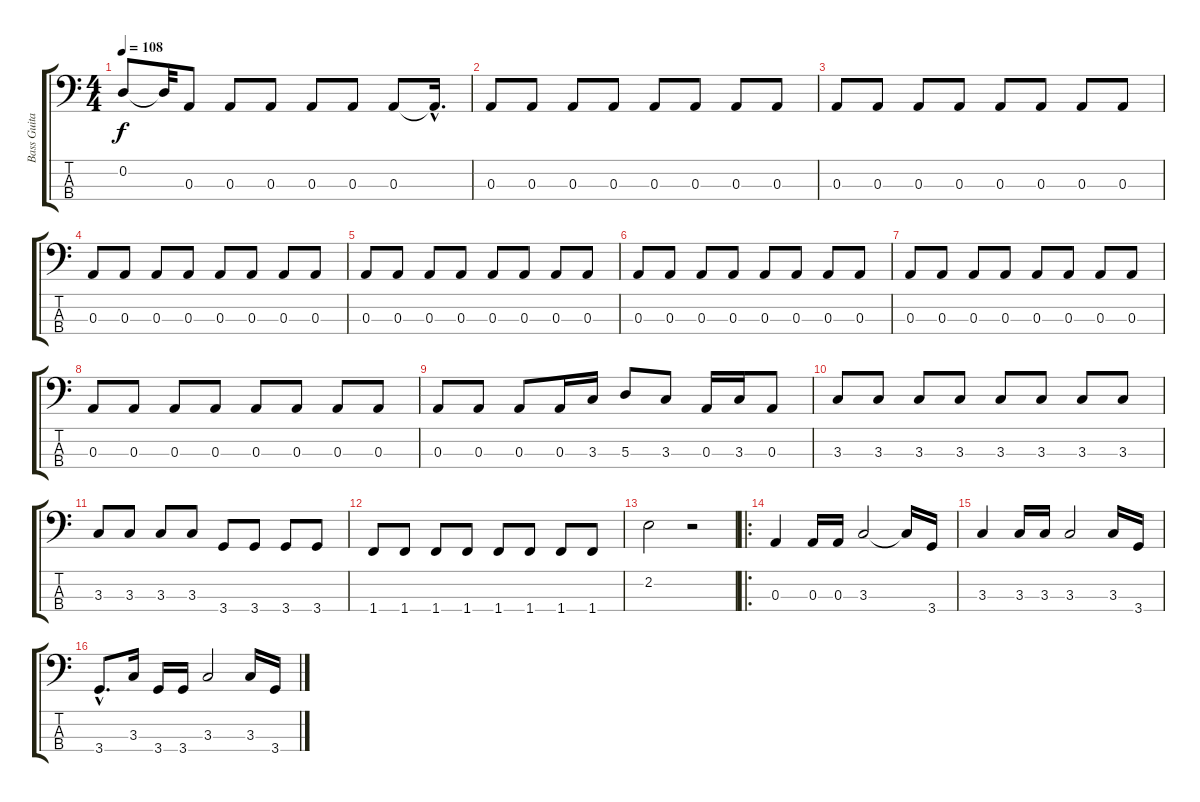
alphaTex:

\track ("Bass Guitar" "Bass Guita") {instrument synthbass2}
\staff {score tabs}
\tuning (G2 D2 A1 E1) {hide}
\ts (4 4)
\tempo 108
\clef f4
\ks c
0.2.8{dy f} 0.2{t}.32 0.3.8 0.3.8 0.3.8 0.3.8 0.3.8 0.3.8 0.3{hac t}.16{d} |
0.3.8 0.3.8 0.3.8 0.3.8 0.3.8 0.3.8 0.3.8 0.3.8 |
0.3.8 0.3.8 0.3.8 0.3.8 0.3.8 0.3.8 0.3.8 0.3.8 |
0.3.8 0.3.8 0.3.8 0.3.8 0.3.8 0.3.8 0.3.8 0.3.8 |
0.3.8 0.3.8 0.3.8 0.3.8 0.3.8 0.3.8 0.3.8 0.3.8 |
0.3.8 0.3.8 0.3.8 0.3.8 0.3.8 0.3.8 0.3.8 0.3.8 |
0.3.8 0.3.8 0.3.8 0.3.8 0.3.8 0.3.8 0.3.8 0.3.8 |
0.3.8 0.3.8 0.3.8 0.3.8 0.3.8 0.3.8 0.3.8 0.3.8 |
0.3.8 0.3.8 0.3.8 0.3.16 3.3.16 5.3.8 3.3.8 0.3.16 3.3.16 0.3.8 |
3.3.8 3.3.8 3.3.8 3.3.8 3.3.8 3.3.8 3.3.8 3.3.8 |
3.3.8 3.3.8 3.3.8 3.3.8 3.4.8 3.4.8 3.4.8 3.4.8 |
1.4.8 1.4.8 1.4.8 1.4.8 1.4.8 1.4.8 1.4.8 1.4.8 |
2.2.2 r.2 |
\ro
0.3.4 0.3.16 0.3.16 3.3.2 3.3{t}.16 3.4.16 |
3.3.4 3.3.16 3.3.16 3.3.2 3.3.16 3.4.16 |
3.4{hac}.8{d} 3.3.16 3.4.16 3.4.16 3.3.2 3.3.16 3.4.16
